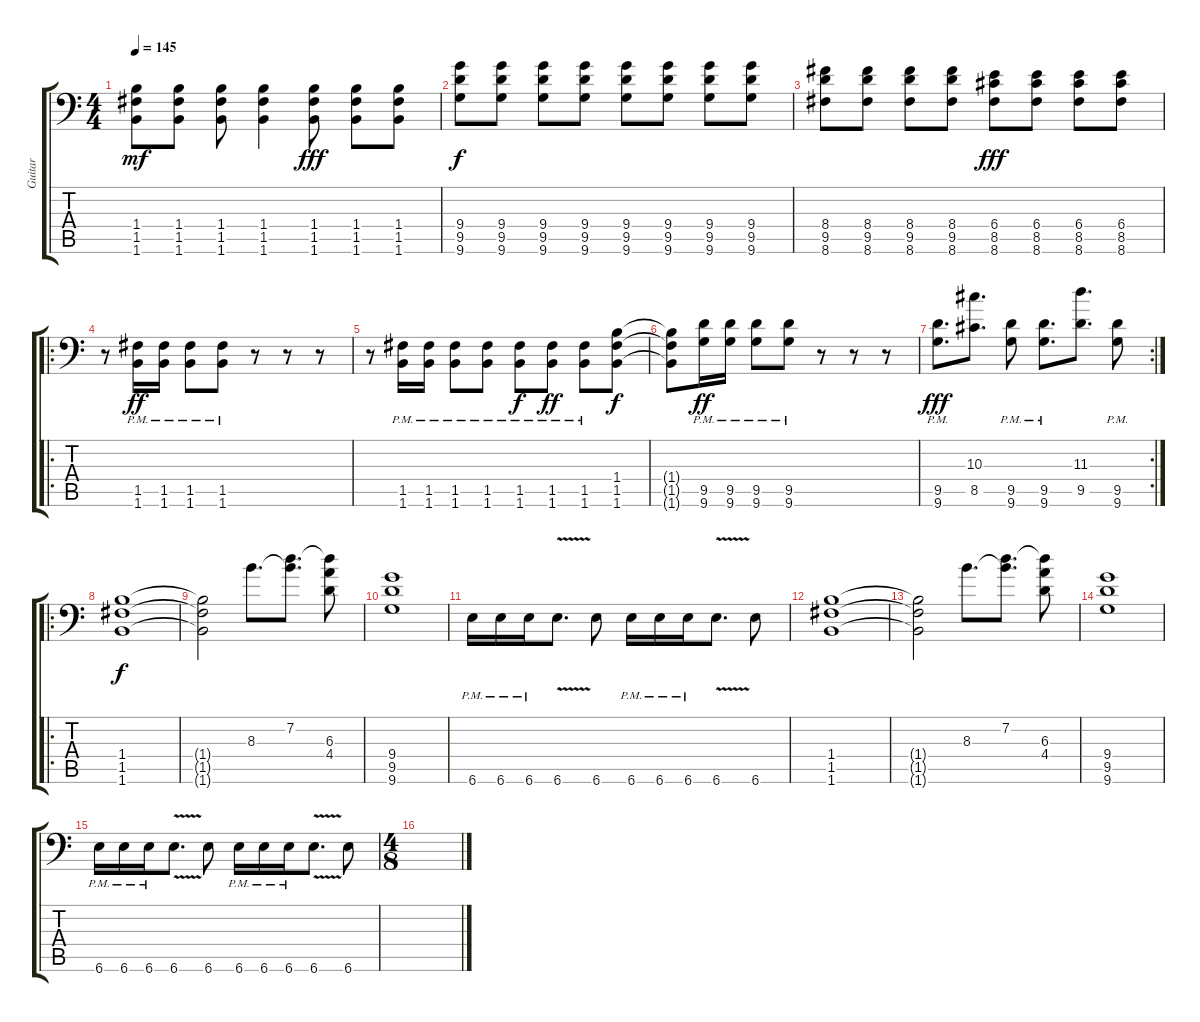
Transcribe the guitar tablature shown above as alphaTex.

\track ("Guitar" "Guitar") {instrument distortionguitar}
\staff {score tabs}
\tuning (C4 G3 Eb3 Bb2 F2 Bb1) {hide}
\ts (4 4)
\tempo 145
\clef f4
\ks c
(1.4 1.5 1.6).8{dy mf} (1.4 1.5 1.6).8 (1.4 1.5 1.6).8 (1.4 1.5 1.6).4 (1.4 1.5 1.6).8{dy fff} (1.4 1.5 1.6).8 (1.4 1.5 1.6).8 |
(9.4 9.5 9.6).8{dy f} (9.4 9.5 9.6).8 (9.4 9.5 9.6).8 (9.4 9.5 9.6).8 (9.4 9.5 9.6).8 (9.4 9.5 9.6).8 (9.4 9.5 9.6).8 (9.4 9.5 9.6).8 |
(8.4 9.5 8.6).8 (8.4 9.5 8.6).8 (8.4 9.5 8.6).8 (8.4 9.5 8.6).8 (6.4 8.5 8.6).8{dy fff} (6.4 8.5 8.6).8 (6.4 8.5 8.6).8 (6.4 8.5 8.6).8 |
\ro
r.8 (1.5{pm} 1.6{pm}).16{dy ff} (1.5{pm} 1.6{pm}).16 (1.5{pm} 1.6{pm}).8 (1.5{pm} 1.6{pm}).8 r.8 r.8 r.8 |
r.8 (1.5{pm} 1.6{pm}).16 (1.5{pm} 1.6{pm}).16 (1.5{pm} 1.6{pm}).8 (1.5{pm} 1.6{pm}).8 (1.5{pm} 1.6{pm}).8{dy f} (1.5{pm} 1.6{pm}).8{dy ff} (1.5{pm} 1.6{pm}).8 (1.4 1.5 1.6).8{dy f} |
(1.4{t} 1.5{t} 1.6{t}).8 (9.5{pm} 9.6{pm}).16{dy ff} (9.5{pm} 9.6{pm}).16 (9.5{pm} 9.6{pm}).8 (9.5{pm} 9.6{pm}).8 r.8 r.8 r.8 |
\rc 2
(9.5{pm} 9.6{pm}).8{d dy fff} (10.3 8.5).8{d} (9.5{pm} 9.6{pm}).8 (9.5{pm} 9.6{pm}).8{d} (11.3 9.5).8{d} (9.5{pm} 9.6{pm}).8 |
\ro
(1.4 1.5 1.6).1{dy f} |
(1.4{t} 1.5{t} 1.6{t}).2 8.3.8{d} (7.2 8.3{t}).8{d} (7.2{t} 6.3 4.4).8 |
(9.4 9.5 9.6).1 |
6.6{pm}.16 6.6{pm}.16 6.6{pm}.16 6.6{v}.8{d} 6.6.8 6.6{pm}.16 6.6{pm}.16 6.6{pm}.16 6.6{v}.8{d} 6.6.8 |
(1.4 1.5 1.6).1 |
(1.4{t} 1.5{t} 1.6{t}).2 8.3.8{d} (7.2 8.3{t}).8{d} (7.2{t} 6.3 4.4).8 |
(9.4 9.5 9.6).1 |
6.6{pm}.16 6.6{pm}.16 6.6{pm}.16 6.6{v}.8{d} 6.6.8 6.6{pm}.16 6.6{pm}.16 6.6{pm}.16 6.6{v}.8{d} 6.6.8 |
\ts (4 8)
